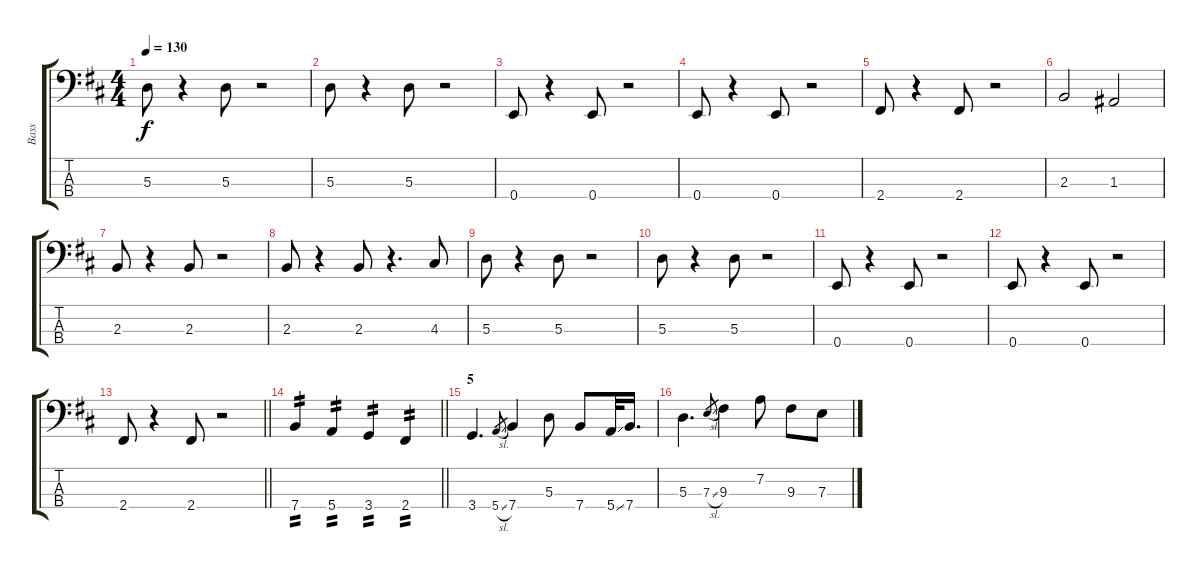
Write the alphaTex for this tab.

\track ("Bass" "Bass") {instrument electricbassfinger bank 1}
\staff {score tabs}
\tuning (G2 D2 A1 E1) {hide}
\ts (4 4)
\tempo 130
\clef f4
\ks d
5.3.8{dy f} r.4 5.3.8 r.2 |
5.3.8 r.4 5.3.8 r.2 |
0.4.8 r.4 0.4.8 r.2 |
0.4.8 r.4 0.4.8 r.2 |
2.4.8 r.4 2.4.8 r.2 |
2.3.2 1.3.2 |
2.3.8 r.4 2.3.8 r.2 |
2.3.8 r.4 2.3.8 r.4{d} 4.3.8 |
5.3.8 r.4 5.3.8 r.2 |
5.3.8 r.4 5.3.8 r.2 |
0.4.8 r.4 0.4.8 r.2 |
0.4.8 r.4 0.4.8 r.2 |
\barLineRight lightlight
2.4.8 r.4 2.4.8 r.2 |
\barLineRight lightlight
7.4.4{tp 2} 5.4.4{tp 2} 3.4.4{tp 2} 2.4.4{tp 2} |
\section ("" "5")
3.4.4{d} 5.4{sl}.8{gr} 7.4.4 5.3.8 7.4.8 5.4{ss}.32 7.4.16{d} |
5.3.4{d} 7.3{sl}.8{gr} 9.3.4 7.2.8 9.3.8 7.3.8
